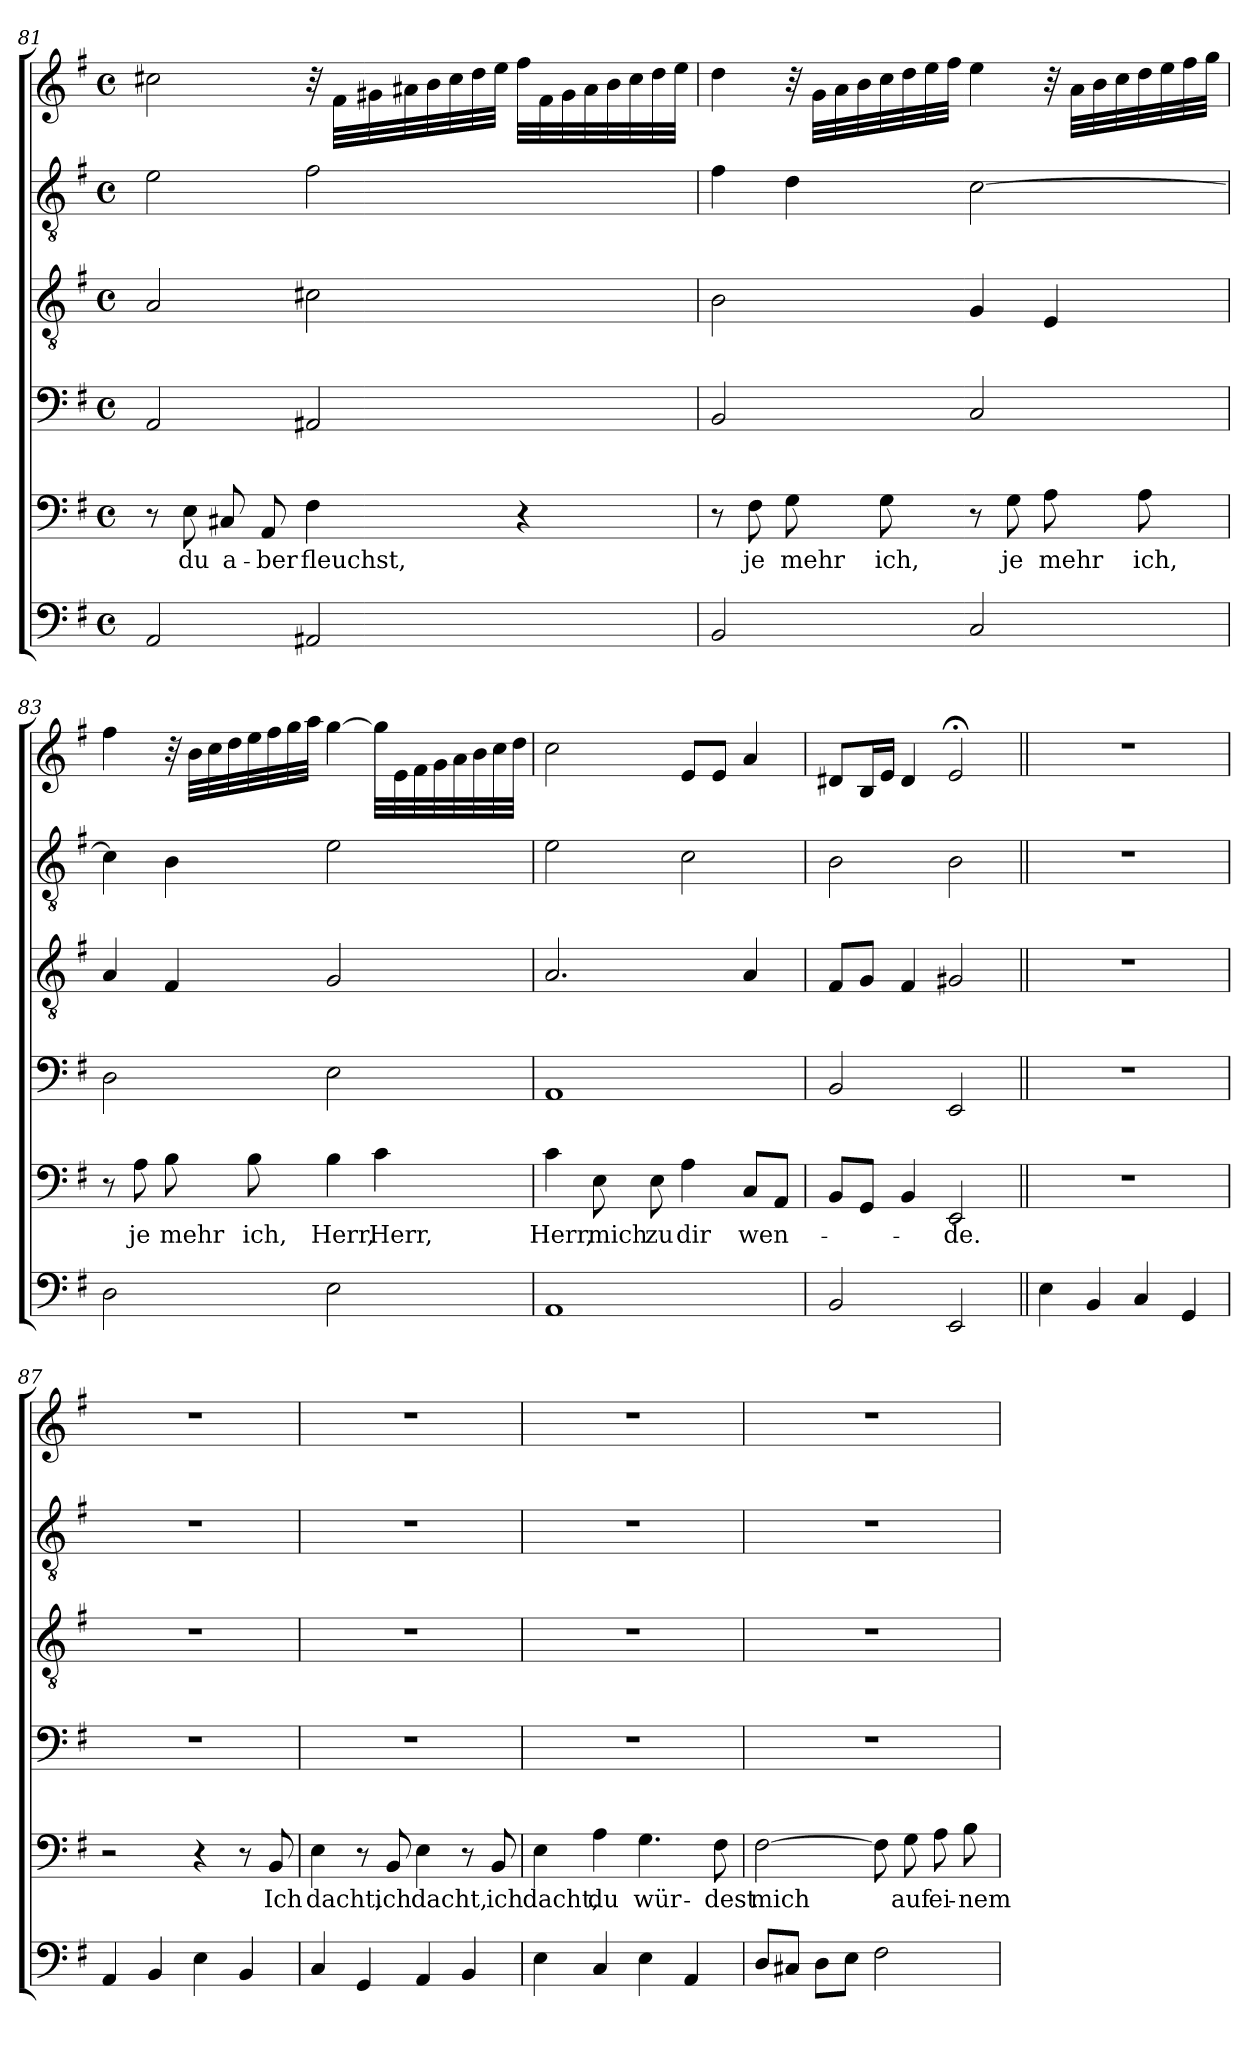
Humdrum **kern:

**kern	**kern	**text	**kern	**kern	**kern	**kern
*part6	*part5	*part5	*part4	*part3	*part2	*part1
*staff6	*staff5	*staff5	*staff4	*staff3	*staff2	*staff1
!!LO:PB:g=z
*clefF4	*clefF4	*	*clefF4	*clefGv2	*clefGv2	*clefG2
*k[f#]	*k[f#]	*	*k[f#]	*k[f#]	*k[f#]	*k[f#]
*e:	*e:	*	*e:	*e:	*e:	*e:
*M4/4	*M4/4	*	*M4/4	*M4/4	*M4/4	*M4/4
*met(c)	*met(c)	*	*met(c)	*met(c)	*met(c)	*met(c)
=81	=81	=81	=81	=81	=81	=81
2AA/	8r	.	2AA/	2A/	2e\	2cc#X\
!	!	!LO:LY:b	!	!	!	!
.	8E\	du	.	.	.	.
!	!	!LO:LY:b	!	!	!	!
.	8C#X/	a-	.	.	.	.
!	!	!LO:LY:b	!	!	!	!
.	8AA/	-ber	.	.	.	.
!	!	!LO:LY:b	!	!	!	!
2AA#X/	4F#\	fleuchst,	2AA#X/	2c#X\	2f#\	32r
.	.	.	.	.	.	32f#\LLL
.	.	.	.	.	.	32g#X\
.	.	.	.	.	.	32a#X\
.	.	.	.	.	.	32b\
.	.	.	.	.	.	32cc#\
.	.	.	.	.	.	32dd\
.	.	.	.	.	.	32ee\JJJ
.	4r	.	.	.	.	32ff#\LLL
.	.	.	.	.	.	32f#\
.	.	.	.	.	.	32g#\
.	.	.	.	.	.	32a#\
.	.	.	.	.	.	32b\
.	.	.	.	.	.	32cc#\
.	.	.	.	.	.	32dd\
.	.	.	.	.	.	32ee\JJJ
=82	=82	=82	=82	=82	=82	=82
2BB/	8r	.	2BB/	2B\	4f#\	4dd\
!	!	!LO:LY:b	!	!	!	!
.	8F#\	je	.	.	.	.
!	!	!LO:LY:b	!	!	!	!
.	8G\	mehr	.	.	4d\	32r
.	.	.	.	.	.	32g\LLL
.	.	.	.	.	.	32a\
.	.	.	.	.	.	32b\
!	!	!LO:LY:b	!	!	!	!
.	8G\	ich,	.	.	.	32cc\
.	.	.	.	.	.	32dd\
.	.	.	.	.	.	32ee\
.	.	.	.	.	.	32ff#\JJJ
2C/	8r	.	2C/	4G/	[2c\	4ee\
!	!	!LO:LY:b	!	!	!	!
.	8G\	je	.	.	.	.
!	!	!LO:LY:b	!	!	!	!
.	8A\	mehr	.	4E/	.	32r
.	.	.	.	.	.	32a\LLL
.	.	.	.	.	.	32b\
.	.	.	.	.	.	32cc\
!	!	!LO:LY:b	!	!	!	!
.	8A\	ich,	.	.	.	32dd\
.	.	.	.	.	.	32ee\
.	.	.	.	.	.	32ff#\
.	.	.	.	.	.	32gg\JJJ
=83	=83	=83	=83	=83	=83	=83
2D\	8r	.	2D\	4A/	4c\]	4ff#\
!	!	!LO:LY:b	!	!	!	!
.	8A\	je	.	.	.	.
!	!	!LO:LY:b	!	!	!	!
.	8B\	mehr	.	4F#/	4B\	32r
.	.	.	.	.	.	32b\LLL
.	.	.	.	.	.	32cc\
.	.	.	.	.	.	32dd\
!	!	!LO:LY:b	!	!	!	!
.	8B\	ich,	.	.	.	32ee\
.	.	.	.	.	.	32ff#\
.	.	.	.	.	.	32gg\
.	.	.	.	.	.	32aa\JJJ
!	!	!LO:LY:b	!	!	!	!
2E\	4B\	Herr,	2E\	2G/	2e\	[4gg\
!	!	!LO:LY:b	!	!	!	!
.	4c\	Herr,	.	.	.	32gg\LLL]
.	.	.	.	.	.	32e\
.	.	.	.	.	.	32f#\
.	.	.	.	.	.	32g\
.	.	.	.	.	.	32a\
.	.	.	.	.	.	32b\
.	.	.	.	.	.	32cc\
.	.	.	.	.	.	32dd\JJJ
!!LO:LB:g=z
=84	=84	=84	=84	=84	=84	=84
!	!	!LO:LY:b	!	!	!	!
1AA	4c\	Herr,	1AA	2.A/	2e\	2cc\
!	!	!LO:LY:b	!	!	!	!
.	8E\	mich	.	.	.	.
!	!	!LO:LY:b	!	!	!	!
.	8E\	zu	.	.	.	.
!	!	!LO:LY:b	!	!	!	!
.	4A\	dir	.	.	2c\	8e/L
.	.	.	.	.	.	8e/J
!	!	!LO:LY:b	!	!	!	!
.	8C/L	wen-	.	4A/	.	4a/
.	8AA/J	.	.	.	.	.
=85	=85	=85	=85	=85	=85	=85
2BB/	8BB/L	.	2BB/	8F#/L	2B\	8d#X/L
.	8GG/J	.	.	8G/J	.	16B/L
.	.	.	.	.	.	16e/JJ
.	4BB/	.	.	4F#/	.	4d#/
!	!	!LO:LY:b	!	!	!	!
2EE/	2EE/	-de.	2EE/	2G#X/	2B\	2e;</
=86||	=86||	=86||	=86||	=86||	=86||	=86||
4E\	1r	.	1r	1r	1r	1r
4BB/	.	.	.	.	.	.
4C/	.	.	.	.	.	.
4GG/	.	.	.	.	.	.
=87	=87	=87	=87	=87	=87	=87
4AA/	2r	.	1r	1r	1r	1r
4BB/	.	.	.	.	.	.
4E\	4r	.	.	.	.	.
4BB/	8r	.	.	.	.	.
!	!	!LO:LY:b	!	!	!	!
.	8BB/	Ich	.	.	.	.
=88	=88	=88	=88	=88	=88	=88
!	!	!LO:LY:b	!	!	!	!
4C/	4E\	dacht,	1r	1r	1r	1r
4GG/	8r	.	.	.	.	.
!	!	!LO:LY:b	!	!	!	!
.	8BB/	ich	.	.	.	.
!	!	!LO:LY:b	!	!	!	!
4AA/	4E\	dacht,	.	.	.	.
4BB/	8r	.	.	.	.	.
!	!	!LO:LY:b	!	!	!	!
.	8BB/	ich	.	.	.	.
!!LO:LB:g=z
=89	=89	=89	=89	=89	=89	=89
!	!	!LO:LY:b	!	!	!	!
4E\	4E\	dacht,	1r	1r	1r	1r
!	!	!LO:LY:b	!	!	!	!
4C/	4A\	du	.	.	.	.
!	!	!LO:LY:b	!	!	!	!
4E\	4.G\	wür-	.	.	.	.
4AA/	.	.	.	.	.	.
!	!	!LO:LY:b	!	!	!	!
.	8F#\	-dest	.	.	.	.
=90	=90	=90	=90	=90	=90	=90
!	!	!LO:LY:b	!	!	!	!
8D/L	[2F#\	mich	1r	1r	1r	1r
8C#X/J	.	.	.	.	.	.
8D\L	.	.	.	.	.	.
8E\J	.	.	.	.	.	.
2F#\	8F#\]	.	.	.	.	.
!	!	!LO:LY:b	!	!	!	!
.	8G\	auf	.	.	.	.
!	!	!LO:LY:b	!	!	!	!
.	8A\	ei-	.	.	.	.
!	!	!LO:LY:b	!	!	!	!
.	8B\	-nem	.	.	.	.
=	=	=	=	=	=	=
*-	*-	*-	*-	*-	*-	*-
